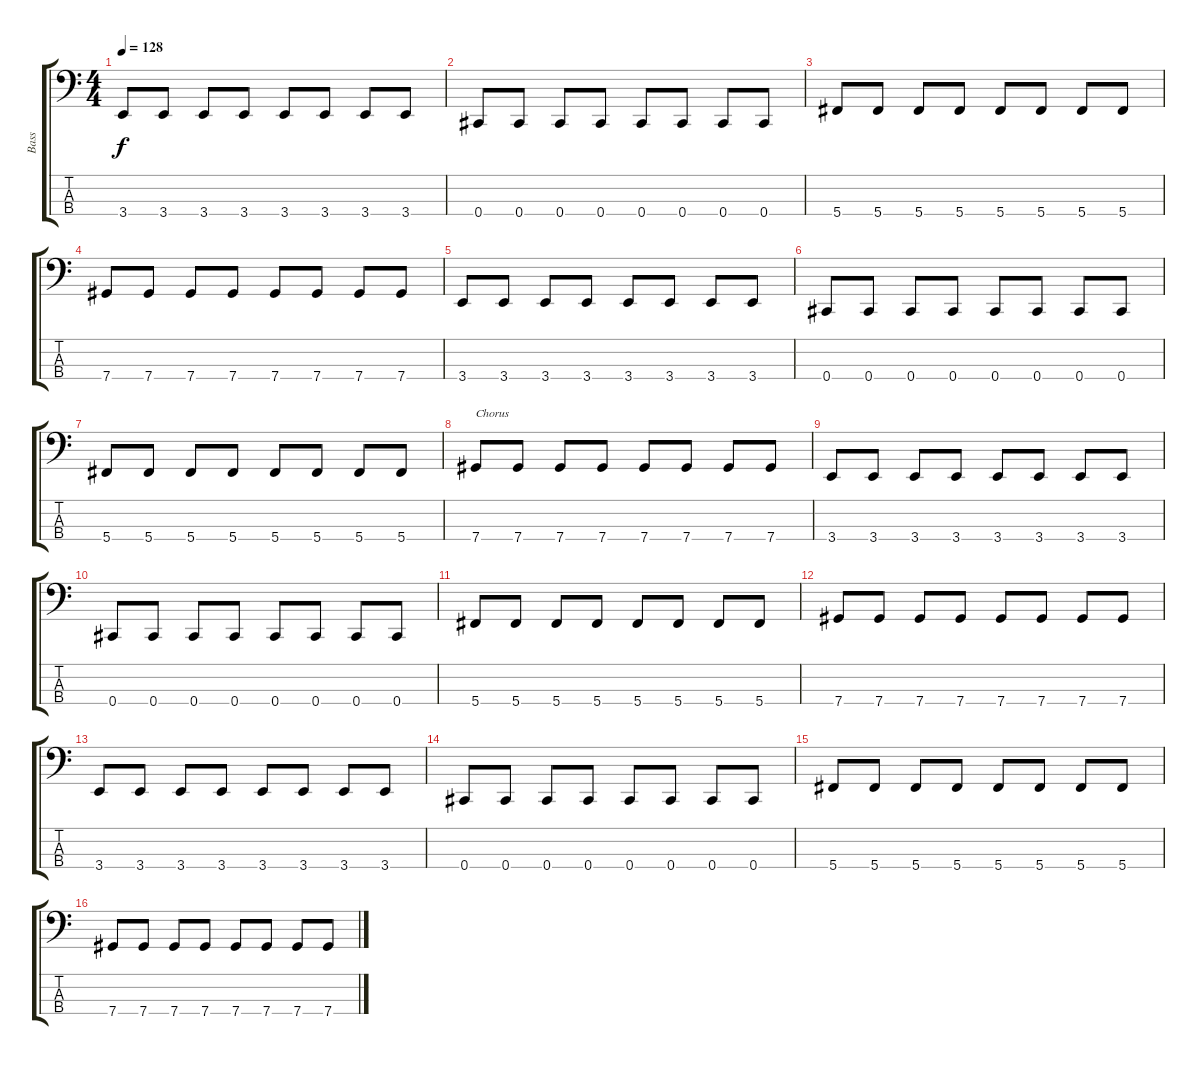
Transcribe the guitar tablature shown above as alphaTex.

\track ("Bass" "Bass") {instrument electricbassfinger}
\staff {score tabs}
\tuning (Gb2 Db2 Ab1 Db1) {hide}
\ts (4 4)
\tempo 128
\clef f4
\ks c
3.4.8{dy f} 3.4.8 3.4.8 3.4.8 3.4.8 3.4.8 3.4.8 3.4.8 |
0.4.8 0.4.8 0.4.8 0.4.8 0.4.8 0.4.8 0.4.8 0.4.8 |
5.4.8 5.4.8 5.4.8 5.4.8 5.4.8 5.4.8 5.4.8 5.4.8 |
7.4.8 7.4.8 7.4.8 7.4.8 7.4.8 7.4.8 7.4.8 7.4.8 |
3.4.8 3.4.8 3.4.8 3.4.8 3.4.8 3.4.8 3.4.8 3.4.8 |
0.4.8 0.4.8 0.4.8 0.4.8 0.4.8 0.4.8 0.4.8 0.4.8 |
5.4.8 5.4.8 5.4.8 5.4.8 5.4.8 5.4.8 5.4.8 5.4.8 |
7.4.8{txt "Chorus"} 7.4.8 7.4.8 7.4.8 7.4.8 7.4.8 7.4.8 7.4.8 |
3.4.8 3.4.8 3.4.8 3.4.8 3.4.8 3.4.8 3.4.8 3.4.8 |
0.4.8 0.4.8 0.4.8 0.4.8 0.4.8 0.4.8 0.4.8 0.4.8 |
5.4.8 5.4.8 5.4.8 5.4.8 5.4.8 5.4.8 5.4.8 5.4.8 |
7.4.8 7.4.8 7.4.8 7.4.8 7.4.8 7.4.8 7.4.8 7.4.8 |
3.4.8 3.4.8 3.4.8 3.4.8 3.4.8 3.4.8 3.4.8 3.4.8 |
0.4.8 0.4.8 0.4.8 0.4.8 0.4.8 0.4.8 0.4.8 0.4.8 |
5.4.8 5.4.8 5.4.8 5.4.8 5.4.8 5.4.8 5.4.8 5.4.8 |
7.4.8 7.4.8 7.4.8 7.4.8 7.4.8 7.4.8 7.4.8 7.4.8
